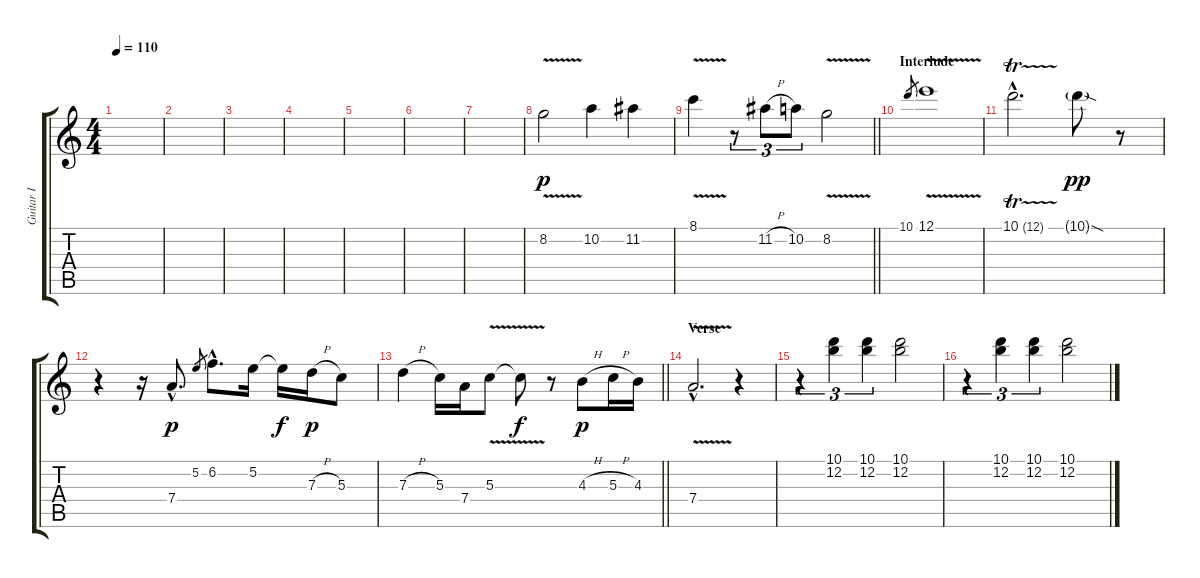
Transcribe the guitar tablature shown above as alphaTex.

\track ("Guitar I" "Guitar I") {instrument electricguitarclean}
\staff {score tabs}
\tuning (E4 B3 G3 D3 A2 E2) {hide}
\ts (4 4)
\tempo 110
\clef g2
\ks c
|
|
|
|
|
|
|
8.2{v}.2{dy p} 10.2.4 11.2.4 |
\barLineRight lightlight
8.1{v}.4 r.8{tu (3 2)} 11.2{h}.8{tu (3 2)} 10.2.8{tu (3 2)} 8.2{v}.2 |
\section ("" "Interlude")
10.1.8{gr} 12.1{v}.1 |
10.1{tr (12 32) hac}.2{d} 10.1{sod g}.8{dy pp} r.8 |
r.4 r.16 7.4{hac}.8{d dy p} 5.2.8{gr} 6.2{hac}.8{d} 5.2.16 5.2{t}.16{dy f} 7.3{h}.16{dy p} 5.3.8 |
\barLineRight lightlight
7.3{h}.4 5.3.16 7.4.16 5.3{v}.8 5.3{t}.8{dy f} r.8 4.3{h}.8{dy p} 5.3{h}.16 4.3.16 |
\section ("" "Verse")
7.4{v hac}.2{d} r.4 |
r.4{tu (3 2)} (10.1 12.2).4{tu (3 2)} (10.1 12.2).4{tu (3 2)} (10.1 12.2).2 |
r.4{tu (3 2)} (10.1 12.2).4{tu (3 2)} (10.1 12.2).4{tu (3 2)} (10.1 12.2).2
